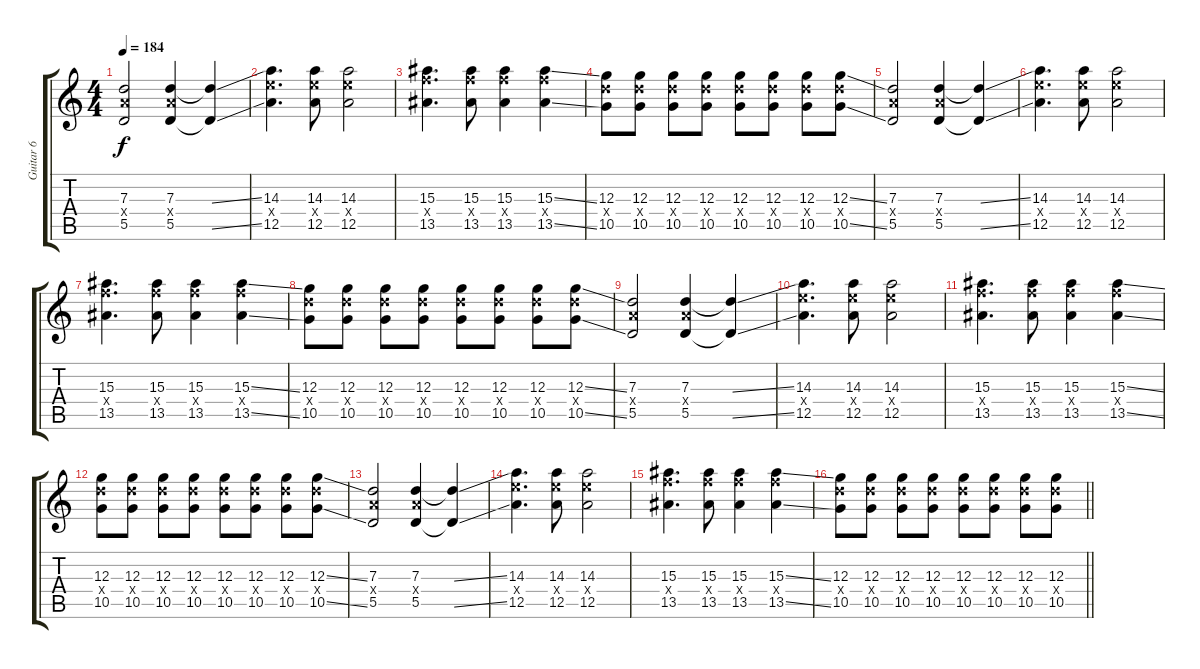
\track ("Guitar 6" "Guitar 6") {instrument distortionguitar}
\staff {score tabs}
\tuning (E4 B3 G3 D3 A2 D2) {hide}
\ts (4 4)
\tempo 184
\clef g2
\ks c
(7.3 7.4{x} 5.5).2{dy f} (7.3 7.4{x} 5.5).4 (7.3{ss t} 5.5{ss t}).4 |
(14.3 14.4{x} 12.5).4{d} (14.3 14.4{x} 12.5).8 (14.3 14.4{x} 12.5).2 |
(15.3 15.4{x} 13.5).4{d} (15.3 15.4{x} 13.5).8 (15.3 15.4{x} 13.5).4 (15.3{ss} 15.4{x} 13.5{ss}).4 |
(12.3 12.4{x} 10.5).8 (12.3 12.4{x} 10.5).8 (12.3 12.4{x} 10.5).8 (12.3 12.4{x} 10.5).8 (12.3 12.4{x} 10.5).8 (12.3 12.4{x} 10.5).8 (12.3 12.4{x} 10.5).8 (12.3{ss} 12.4{x} 10.5{ss}).8 |
(7.3 7.4{x} 5.5).2 (7.3 7.4{x} 5.5).4 (7.3{ss t} 5.5{ss t}).4 |
(14.3 14.4{x} 12.5).4{d} (14.3 14.4{x} 12.5).8 (14.3 14.4{x} 12.5).2 |
(15.3 15.4{x} 13.5).4{d} (15.3 15.4{x} 13.5).8 (15.3 15.4{x} 13.5).4 (15.3{ss} 15.4{x} 13.5{ss}).4 |
(12.3 12.4{x} 10.5).8 (12.3 12.4{x} 10.5).8 (12.3 12.4{x} 10.5).8 (12.3 12.4{x} 10.5).8 (12.3 12.4{x} 10.5).8 (12.3 12.4{x} 10.5).8 (12.3 12.4{x} 10.5).8 (12.3{ss} 12.4{x} 10.5{ss}).8 |
(7.3 7.4{x} 5.5).2 (7.3 7.4{x} 5.5).4 (7.3{ss t} 5.5{ss t}).4 |
(14.3 14.4{x} 12.5).4{d} (14.3 14.4{x} 12.5).8 (14.3 14.4{x} 12.5).2 |
(15.3 15.4{x} 13.5).4{d} (15.3 15.4{x} 13.5).8 (15.3 15.4{x} 13.5).4 (15.3{ss} 15.4{x} 13.5{ss}).4 |
(12.3 12.4{x} 10.5).8 (12.3 12.4{x} 10.5).8 (12.3 12.4{x} 10.5).8 (12.3 12.4{x} 10.5).8 (12.3 12.4{x} 10.5).8 (12.3 12.4{x} 10.5).8 (12.3 12.4{x} 10.5).8 (12.3{ss} 12.4{x} 10.5{ss}).8 |
(7.3 7.4{x} 5.5).2 (7.3 7.4{x} 5.5).4 (7.3{ss t} 5.5{ss t}).4 |
(14.3 14.4{x} 12.5).4{d} (14.3 14.4{x} 12.5).8 (14.3 14.4{x} 12.5).2 |
(15.3 15.4{x} 13.5).4{d} (15.3 15.4{x} 13.5).8 (15.3 15.4{x} 13.5).4 (15.3{ss} 15.4{x} 13.5{ss}).4 |
\barLineRight lightlight
(12.3 12.4{x} 10.5).8 (12.3 12.4{x} 10.5).8 (12.3 12.4{x} 10.5).8 (12.3 12.4{x} 10.5).8 (12.3 12.4{x} 10.5).8 (12.3 12.4{x} 10.5).8 (12.3 12.4{x} 10.5).8 (12.3 12.4{x} 10.5).8
